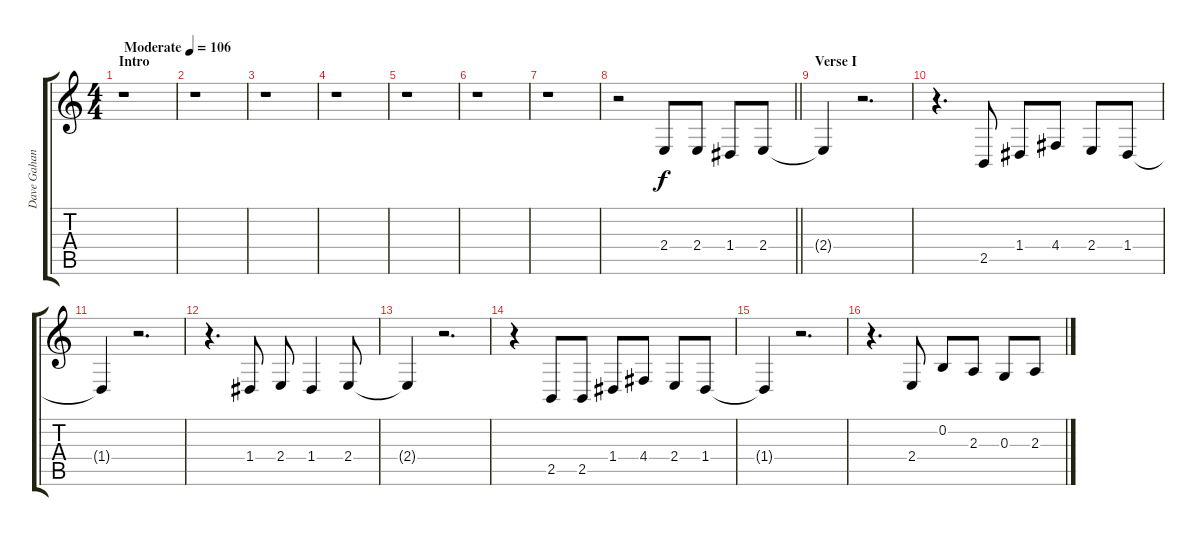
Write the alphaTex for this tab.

\track ("Dave Gahan - Vocals" "Dave Gahan") {instrument baritonesax}
\staff {score tabs}
\tuning (E4 B3 G3 D3 A2 E2) {hide}
\ts (4 4)
\section ("" "Intro")
\tempo (106 "Moderate")
\clef g2
\ks c
r.1{dy f instrument baritonesax} |
r.1 |
r.1 |
r.1 |
r.1 |
r.1 |
r.1 |
\barLineRight lightlight
r.2 2.4.8 2.4.8 1.4.8 2.4.8 |
\section ("" "Verse I")
2.4{t}.4 r.2{d} |
r.4{d} 2.5.8 1.4.8 4.4.8 2.4.8 1.4.8 |
1.4{t}.4 r.2{d} |
r.4{d} 1.4.8 2.4.8 1.4.4 2.4.8 |
2.4{t}.4 r.2{d} |
r.4 2.5.8 2.5.8 1.4.8 4.4.8 2.4.8 1.4.8 |
1.4{t}.4 r.2{d} |
r.4{d} 2.4.8 0.2.8 2.3.8 0.3.8 2.3{sl}.8
